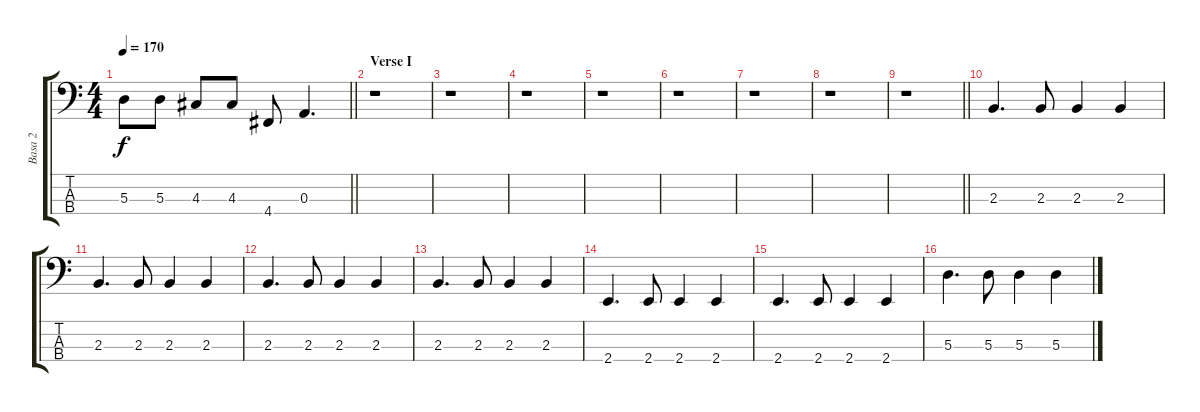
\track ("Basa 2" "Basa 2") {instrument electricbasspick}
\staff {score tabs}
\tuning (G2 D2 A1 D1) {hide}
\ts (4 4)
\tempo 170
\clef f4
\barLineRight lightlight
\ks c
5.3.8{dy f} 5.3.8 4.3.8 4.3.8 4.4.8 0.3.4{d} |
\section ("" "Verse I")
r.1 |
r.1 |
r.1 |
r.1 |
r.1 |
r.1 |
r.1 |
\barLineRight lightlight
r.1 |
\section ("" "")
2.3.4{d} 2.3.8 2.3.4 2.3.4 |
2.3.4{d} 2.3.8 2.3.4 2.3.4 |
2.3.4{d} 2.3.8 2.3.4 2.3.4 |
2.3.4{d} 2.3.8 2.3.4 2.3.4 |
2.4.4{d} 2.4.8 2.4.4 2.4.4 |
2.4.4{d} 2.4.8 2.4.4 2.4.4 |
5.3.4{d} 5.3.8 5.3.4 5.3.4
